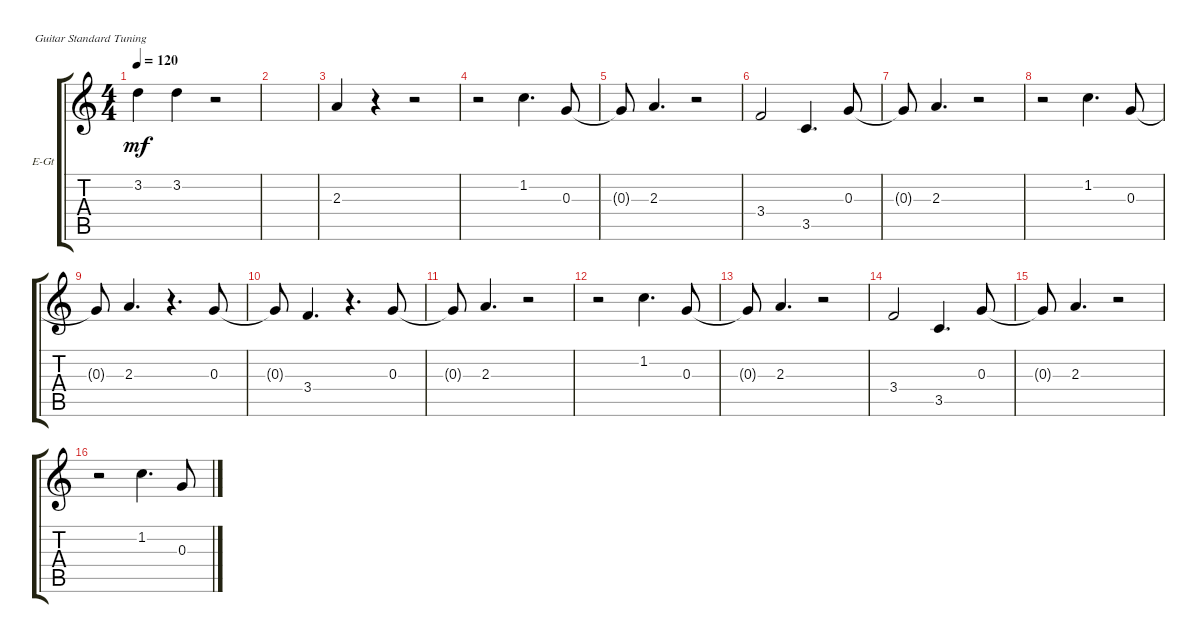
\defaultSystemsLayout 4
\bracketExtendMode groupsimilarinstruments
\firstSystemTrackNameOrientation horizontal
\otherSystemsTrackNameOrientation horizontal
\track ("Красный 1" "E-Gt") {solo instrument electricguitarclean}
\staff {score tabs}
\tuning (E4 B3 G3 D3 A2 E2)
\ts (4 4)
\tempo 120
\clef g2
\ks c
3.2.4{dy mf} 3.2.4 r.2 |
|
2.3.4 r.4 r.2 |
r.2 1.2.4{d} 0.3.8 |
0.3{t}.8 2.3.4{d} r.2 |
3.4.2 3.5.4{d} 0.3.8 |
0.3{t}.8 2.3.4{d} r.2 |
r.2 1.2.4{d} 0.3.8 |
0.3{t}.8 2.3.4{d} r.4{d} 0.3.8 |
0.3{t}.8 3.4.4{d} r.4{d} 0.3.8 |
0.3{t}.8 2.3.4{d} r.2 |
r.2 1.2.4{d} 0.3.8 |
0.3{t}.8 2.3.4{d} r.2 |
3.4.2 3.5.4{d} 0.3.8 |
0.3{t}.8 2.3.4{d} r.2 |
r.2 1.2.4{d} 0.3.8
